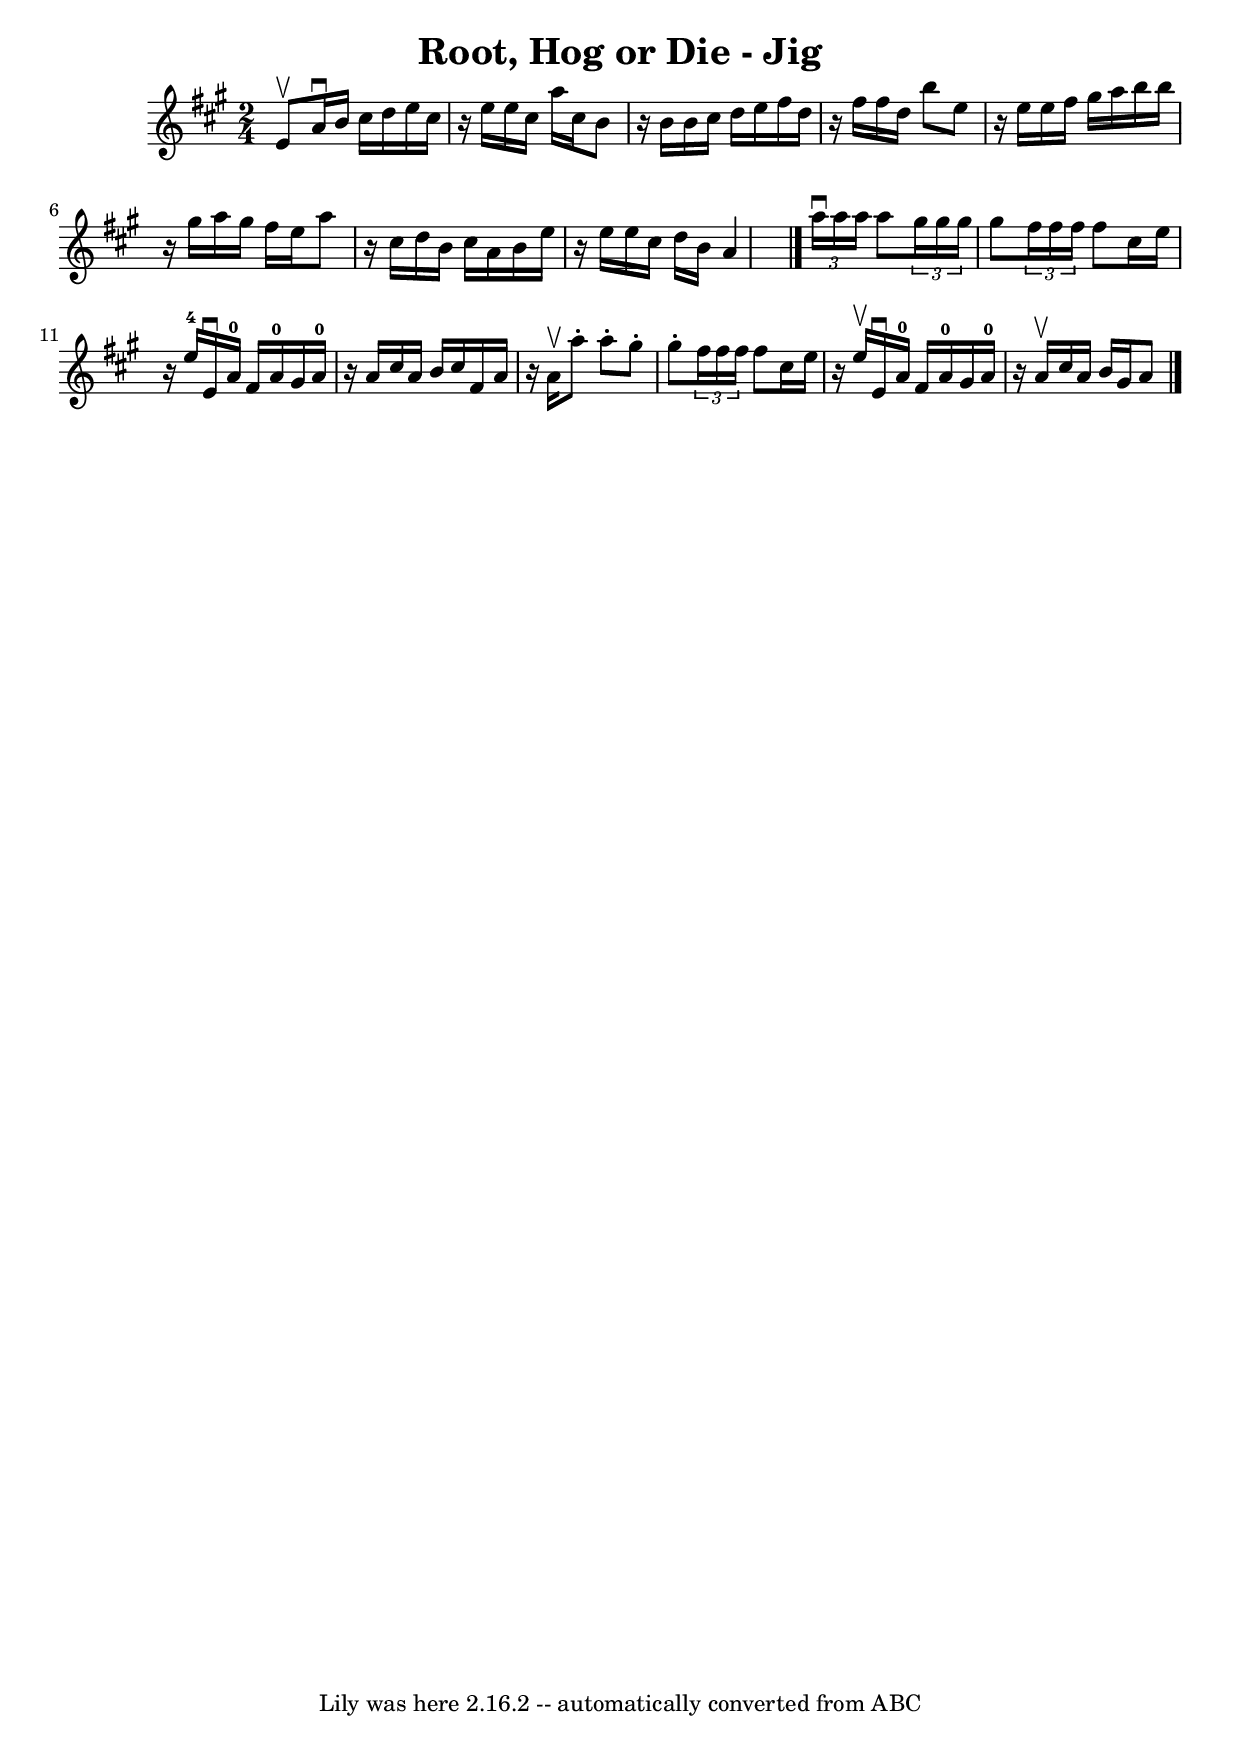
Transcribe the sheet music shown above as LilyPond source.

\version "2.7.40"
\include "Mammoth.ily"
\header {
	book = "Ryan's Mammoth Collection"
	crossRefNumber = "1"
	footnotes = "\\\\118 664"
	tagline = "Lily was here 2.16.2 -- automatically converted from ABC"
	title = "Root, Hog or Die - Jig"
}
voicedefault =  {
\set Score.defaultBarType = "empty"

\time 2/4 \key a \major e'8^\upbow |
 a'16^\downbow b'16    
cis''16 d''16 e''16 cis''16    r16 e''16    |
 e''16    
cis''16 a''16 cis''16 b'8    r16 b'16    |
 b'16 cis''16    
d''16 e''16 fis''16 d''16    r16 fis''16    |
 fis''16    
d''16 b''8 e''8    r16 e''16    |
 e''16 fis''16 gis''16  
 a''16 b''16 b''16    r16 gis''16    |
 a''16 gis''16    
fis''16 e''16 a''8    r16 cis''16    |
 d''16 b'16 cis''16  
 a'16 b'16 e''16    r16 e''16    |
 e''16 cis''16 d''16    
b'16 a'4    \bar "|."     \times 2/3 { a''16^\downbow a''16 a''16  } 
 a''8    \times 2/3 { gis''16 gis''16 gis''16  } gis''8    |
  
 \times 2/3 { fis''16 fis''16 fis''16  } fis''8 cis''16 e''16   
 r16 e''16-4   |
 e'16^\downbow a'16-0 fis'16 a'16 
-0 gis'16 a'16-0   r16 a'16    |
 cis''16 a'16 b'16    
cis''16 fis'16 a'16    r16 a'16^\upbow   |
 a''8 -. a''8 -.  
 gis''8 -. gis''8 -.   |
   \times 2/3 { fis''16 fis''16    
fis''16  } fis''8 cis''16 e''16    r16 e''16^\upbow   |
     
e'16^\downbow a'16-0 fis'16 a'16-0 gis'16 a'16-0   r16 
a'16^\upbow   |
 cis''16 a'16 b'16 gis'16 a'8  \bar "|."   
}

\score{
    <<

	\context Staff="default"
	{
	    \voicedefault 
	}

    >>
	\layout {
	}
	\midi {}
}
